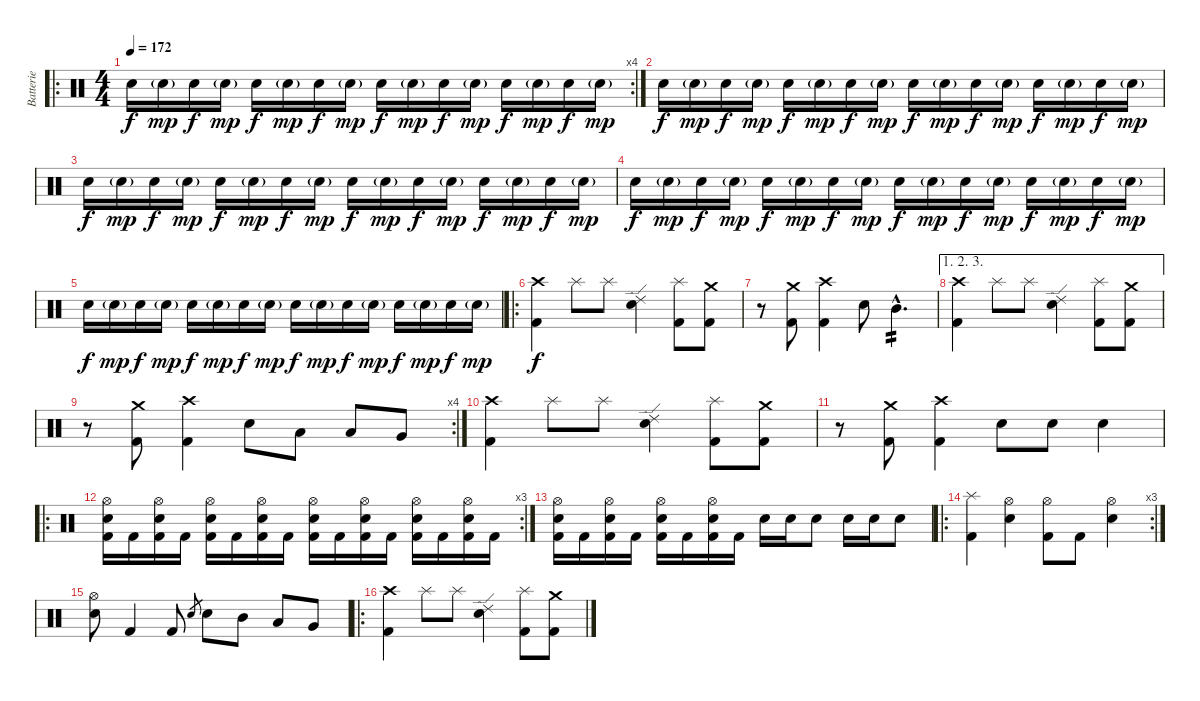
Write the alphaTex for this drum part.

\track ("Batterie" "Batterie") {instrument percussion}
\staff {score}
\articulation defaults
\ro
\rc 4
\ts (4 4)
\tempo 172
\clef neutral
\ks c "Electric Snare (hit)".16{dy f volume 8} "Electric Snare (hit)"{g}.16{dy mp} "Electric Snare (hit)".16{dy f} "Electric Snare (hit)"{g}.16{dy mp} "Electric Snare (hit)".16{dy f} "Electric Snare (hit)"{g}.16{dy mp} "Electric Snare (hit)".16{dy f} "Electric Snare (hit)"{g}.16{dy mp} "Electric Snare (hit)".16{dy f} "Electric Snare (hit)"{g}.16{dy mp} "Electric Snare (hit)".16{dy f} "Electric Snare (hit)"{g}.16{dy mp} "Electric Snare (hit)".16{dy f} "Electric Snare (hit)"{g}.16{dy mp} "Electric Snare (hit)".16{dy f} "Electric Snare (hit)"{g}.16{dy mp}
|
"Electric Snare (hit)".16{dy f volume 14} "Electric Snare (hit)"{g}.16{dy mp} "Electric Snare (hit)".16{dy f} "Electric Snare (hit)"{g}.16{dy mp} "Electric Snare (hit)".16{dy f} "Electric Snare (hit)"{g}.16{dy mp} "Electric Snare (hit)".16{dy f} "Electric Snare (hit)"{g}.16{dy mp} "Electric Snare (hit)".16{dy f} "Electric Snare (hit)"{g}.16{dy mp} "Electric Snare (hit)".16{dy f} "Electric Snare (hit)"{g}.16{dy mp} "Electric Snare (hit)".16{dy f} "Electric Snare (hit)"{g}.16{dy mp} "Electric Snare (hit)".16{dy f} "Electric Snare (hit)"{g}.16{dy mp} |
"Electric Snare (hit)".16{dy f} "Electric Snare (hit)"{g}.16{dy mp} "Electric Snare (hit)".16{dy f} "Electric Snare (hit)"{g}.16{dy mp} "Electric Snare (hit)".16{dy f} "Electric Snare (hit)"{g}.16{dy mp} "Electric Snare (hit)".16{dy f} "Electric Snare (hit)"{g}.16{dy mp} "Electric Snare (hit)".16{dy f} "Electric Snare (hit)"{g}.16{dy mp} "Electric Snare (hit)".16{dy f} "Electric Snare (hit)"{g}.16{dy mp} "Electric Snare (hit)".16{dy f} "Electric Snare (hit)"{g}.16{dy mp} "Electric Snare (hit)".16{dy f} "Electric Snare (hit)"{g}.16{dy mp} |
"Electric Snare (hit)".16{dy f} "Electric Snare (hit)"{g}.16{dy mp} "Electric Snare (hit)".16{dy f} "Electric Snare (hit)"{g}.16{dy mp} "Electric Snare (hit)".16{dy f} "Electric Snare (hit)"{g}.16{dy mp} "Electric Snare (hit)".16{dy f} "Electric Snare (hit)"{g}.16{dy mp} "Electric Snare (hit)".16{dy f} "Electric Snare (hit)"{g}.16{dy mp} "Electric Snare (hit)".16{dy f} "Electric Snare (hit)"{g}.16{dy mp} "Electric Snare (hit)".16{dy f} "Electric Snare (hit)"{g}.16{dy mp} "Electric Snare (hit)".16{dy f} "Electric Snare (hit)"{g}.16{dy mp} |
"Electric Snare (hit)".16{dy f} "Electric Snare (hit)"{g}.16{dy mp} "Electric Snare (hit)".16{dy f} "Electric Snare (hit)"{g}.16{dy mp} "Electric Snare (hit)".16{dy f} "Electric Snare (hit)"{g}.16{dy mp} "Electric Snare (hit)".16{dy f} "Electric Snare (hit)"{g}.16{dy mp} "Electric Snare (hit)".16{dy f} "Electric Snare (hit)"{g}.16{dy mp} "Electric Snare (hit)".16{dy f} "Electric Snare (hit)"{g}.16{dy mp} "Electric Snare (hit)".16{dy f} "Electric Snare (hit)"{g}.16{dy mp} "Electric Snare (hit)".16{dy f} "Electric Snare (hit)"{g}.16{dy mp} |
\ro
("Crash high (hit)" "Kick (hit) 2").4{dy f} "Splash (hit)".8 "Splash (hit)".8 ("Ride (edge) 2" "Electric Snare (hit)").4 ("Splash (hit)" "Kick (hit) 2").8 ("Crash medium (hit)" "Kick (hit) 2").8 |
r.8 ("Crash medium (hit)" "Kick (hit) 2").8 ("Crash high (hit)" "Kick (hit) 2").4 "Electric Snare (hit)".8 "Mid Tom (hit)"{hac}.4{d tp 2} |
\ae (1 2 3)
("Crash high (hit)" "Kick (hit) 2").4 "Splash (hit)".8 "Splash (hit)".8 ("Ride (edge) 2" "Electric Snare (hit)").4 ("Splash (hit)" "Kick (hit) 2").8 ("Crash medium (hit)" "Kick (hit) 2").8 |
\rc 4
r.8 ("Crash medium (hit)" "Kick (hit) 2").8 ("Crash high (hit)" "Kick (hit) 2").4 "Electric Snare (hit)".8 "Low Tom (hit)".8 "Low Floor Tom (hit)".8 "Very Low Tom (hit)".8 |
("Crash high (hit)" "Kick (hit) 2").4 "Splash (hit)".8 "Splash (hit)".8 ("Ride (edge) 2" "Electric Snare (hit)").4 ("Splash (hit)" "Kick (hit) 2").8 ("Crash medium (hit)" "Kick (hit) 2").8 |
r.8 ("Crash medium (hit)" "Kick (hit) 2").8 ("Crash high (hit)" "Kick (hit) 2").4 "Electric Snare (hit)".8 "Electric Snare (hit)".8 "Electric Snare (hit)".4 |
\ro
\rc 3
("Hi-Hat (open)" "Electric Snare (hit)" "Kick (hit) 2").16 "Kick (hit) 2".16 ("Hi-Hat (open)" "Electric Snare (hit)" "Kick (hit) 2").16 "Kick (hit) 2".16 ("Hi-Hat (open)" "Electric Snare (hit)" "Kick (hit) 2").16 "Kick (hit) 2".16 ("Hi-Hat (open)" "Electric Snare (hit)" "Kick (hit) 2").16 "Kick (hit) 2".16 ("Hi-Hat (open)" "Electric Snare (hit)" "Kick (hit) 2").16 "Kick (hit) 2".16 ("Hi-Hat (open)" "Electric Snare (hit)" "Kick (hit) 2").16 "Kick (hit) 2".16 ("Hi-Hat (open)" "Electric Snare (hit)" "Kick (hit) 2").16 "Kick (hit) 2".16 ("Hi-Hat (open)" "Electric Snare (hit)" "Kick (hit) 2").16 "Kick (hit) 2".16 |
("Hi-Hat (open)" "Electric Snare (hit)" "Kick (hit) 2").16 "Kick (hit) 2".16 ("Hi-Hat (open)" "Electric Snare (hit)" "Kick (hit) 2").16 "Kick (hit) 2".16 ("Hi-Hat (open)" "Electric Snare (hit)" "Kick (hit) 2").16 "Kick (hit) 2".16 ("Hi-Hat (open)" "Electric Snare (hit)" "Kick (hit) 2").16 "Kick (hit) 2".16 "Snare (hit) 2".16 "Snare (hit) 2".16 "Snare (hit) 2".8 "Snare (hit) 2".16 "Snare (hit) 2".16 "Snare (hit) 2".8 |
\ro
\rc 3
("Splash (hit)" "Kick (hit) 2").4 ("Hi-Hat (open)" "Electric Snare (hit)").4 ("Hi-Hat (open)" "Kick (hit) 2").8 "Kick (hit) 2".8 ("Hi-Hat (open)" "Electric Snare (hit)").4 |
("Hi-Hat (open)" "Electric Snare (hit)").8 "Kick (hit) 2".4 "Kick (hit) 2".8 "Electric Snare (hit)".8{gr} "Electric Snare (hit)".8 "Mid Tom (hit)".8 "Low Tom (hit)".8 "Very Low Tom (hit)".8 |
\ro
("Crash high (hit)" "Kick (hit) 2").4 "Splash (hit)".8 "Splash (hit)".8 ("Ride (edge) 2" "Electric Snare (hit)").4 ("Splash (hit)" "Kick (hit) 2").8 ("Crash medium (hit)" "Kick (hit) 2").8
